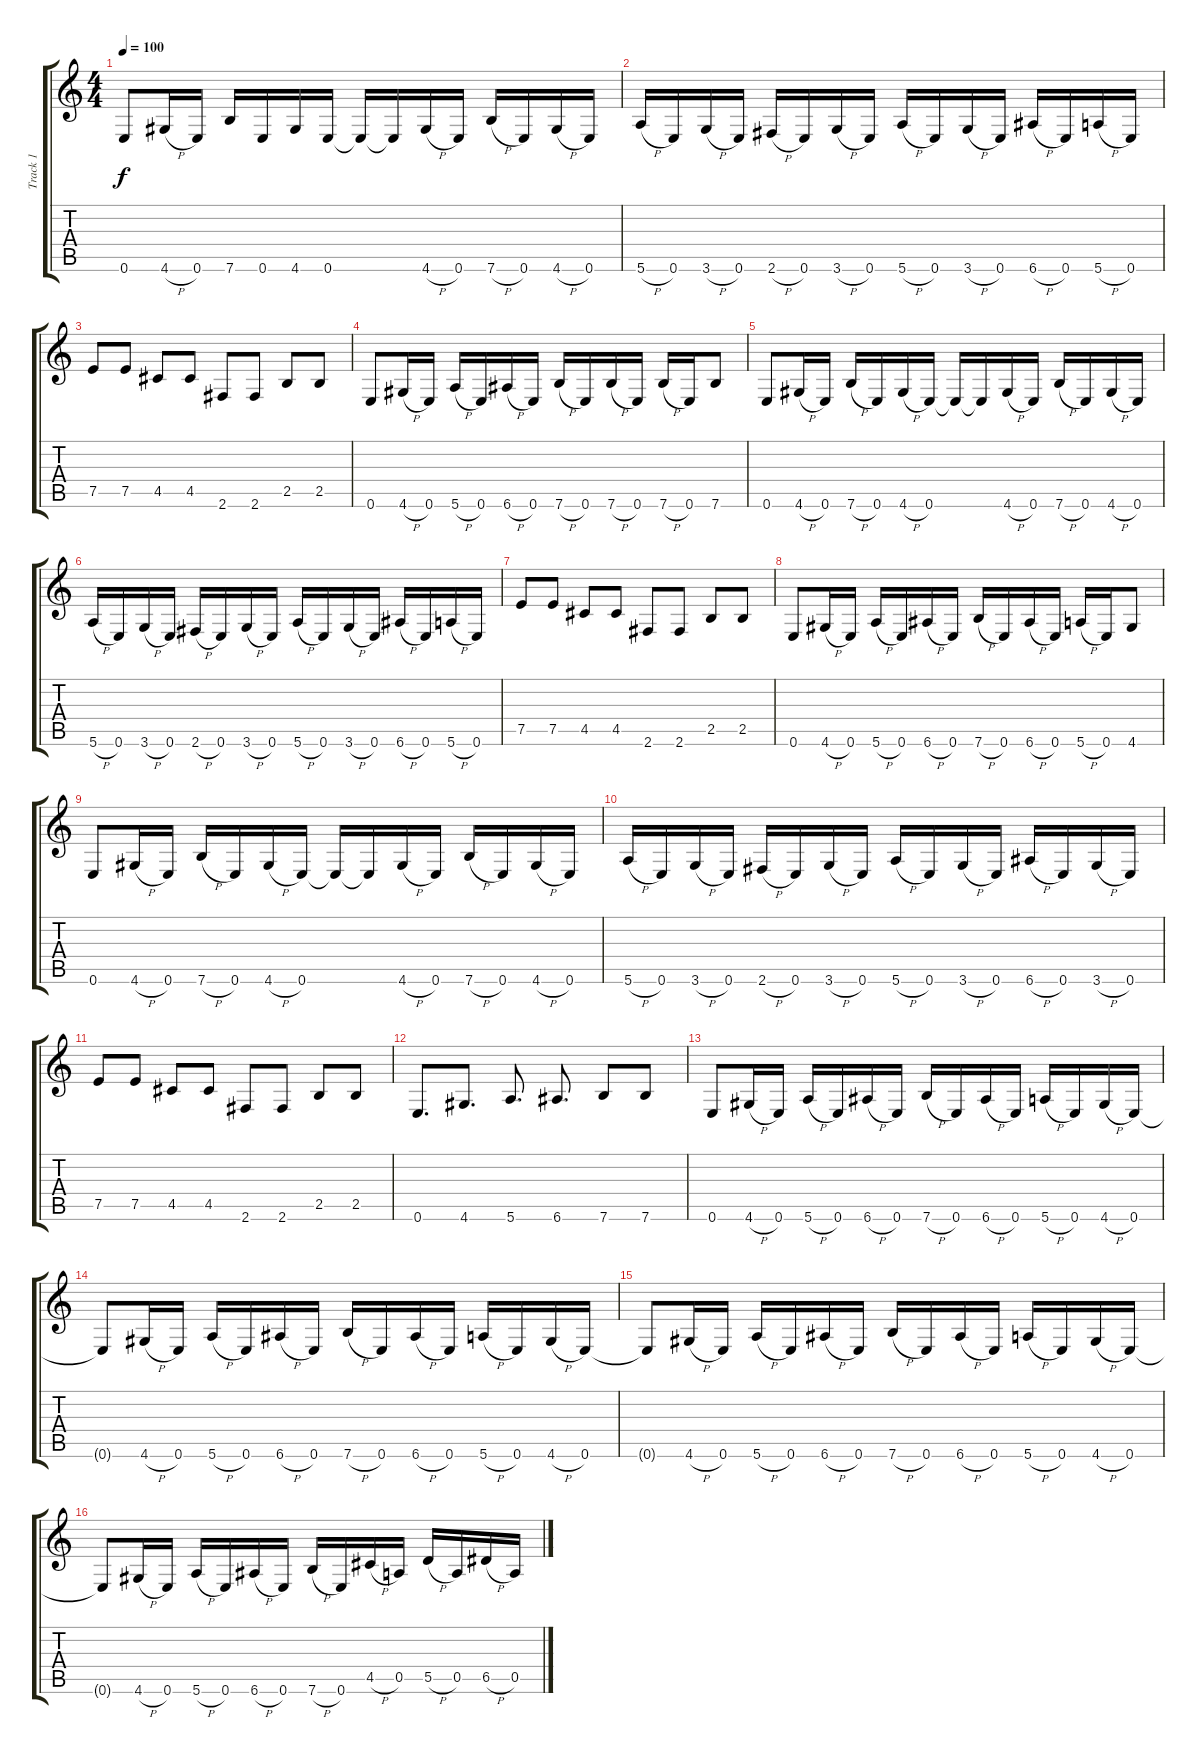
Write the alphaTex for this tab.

\track ("Track 1" "Track 1") {instrument acousticguitarsteel}
\staff {score tabs}
\tuning (E4 B3 G3 D3 A2 E2) {hide}
\ts (4 4)
\tempo 100
\clef g2
\ks c
0.6.8{dy f} 4.6{h}.16 0.6.16 7.6.16 0.6.16 4.6.16 0.6.16 0.6{t}.16 0.6{t}.16 4.6{h}.16 0.6.16 7.6{h}.16 0.6.16 4.6{h}.16 0.6.16 |
5.6{h}.16 0.6.16 3.6{h}.16 0.6.16 2.6{h}.16 0.6.16 3.6{h}.16 0.6.16 5.6{h}.16 0.6.16 3.6{h}.16 0.6.16 6.6{h}.16 0.6.16 5.6{h}.16 0.6.16 |
7.5.8 7.5.8 4.5.8 4.5.8 2.6.8 2.6.8 2.5.8 2.5.8 |
0.6.8 4.6{h}.16 0.6.16 5.6{h}.16 0.6.16 6.6{h}.16 0.6.16 7.6{h}.16 0.6.16 7.6{h}.16 0.6.16 7.6{h}.16 0.6.16 7.6.8 |
0.6.8 4.6{h}.16 0.6.16 7.6{h}.16 0.6.16 4.6{h}.16 0.6.16 0.6{t}.16 0.6{t}.16 4.6{h}.16 0.6.16 7.6{h}.16 0.6.16 4.6{h}.16 0.6.16 |
5.6{h}.16 0.6.16 3.6{h}.16 0.6.16 2.6{h}.16 0.6.16 3.6{h}.16 0.6.16 5.6{h}.16 0.6.16 3.6{h}.16 0.6.16 6.6{h}.16 0.6.16 5.6{h}.16 0.6.16 |
7.5.8 7.5.8 4.5.8 4.5.8 2.6.8 2.6.8 2.5.8 2.5.8 |
0.6.8 4.6{h}.16 0.6.16 5.6{h}.16 0.6.16 6.6{h}.16 0.6.16 7.6{h}.16 0.6.16 6.6{h}.16 0.6.16 5.6{h}.16 0.6.16 4.6.8 |
0.6.8 4.6{h}.16 0.6.16 7.6{h}.16 0.6.16 4.6{h}.16 0.6.16 0.6{t}.16 0.6{t}.16 4.6{h}.16 0.6.16 7.6{h}.16 0.6.16 4.6{h}.16 0.6.16 |
5.6{h}.16 0.6.16 3.6{h}.16 0.6.16 2.6{h}.16 0.6.16 3.6{h}.16 0.6.16 5.6{h}.16 0.6.16 3.6{h}.16 0.6.16 6.6{h}.16 0.6.16 3.6{h}.16 0.6.16 |
7.5.8 7.5.8 4.5.8 4.5.8 2.6.8 2.6.8 2.5.8 2.5.8 |
0.6.8{d} 4.6.8{d} 5.6.8{d} 6.6.8{d} 7.6.8 7.6.8 |
0.6.8 4.6{h}.16 0.6.16 5.6{h}.16 0.6.16 6.6{h}.16 0.6.16 7.6{h}.16 0.6.16 6.6{h}.16 0.6.16 5.6{h}.16 0.6.16 4.6{h}.16 0.6.16 |
0.6{t}.8 4.6{h}.16 0.6.16 5.6{h}.16 0.6.16 6.6{h}.16 0.6.16 7.6{h}.16 0.6.16 6.6{h}.16 0.6.16 5.6{h}.16 0.6.16 4.6{h}.16 0.6.16 |
0.6{t}.8 4.6{h}.16 0.6.16 5.6{h}.16 0.6.16 6.6{h}.16 0.6.16 7.6{h}.16 0.6.16 6.6{h}.16 0.6.16 5.6{h}.16 0.6.16 4.6{h}.16 0.6.16 |
0.6{t}.8 4.6{h}.16 0.6.16 5.6{h}.16 0.6.16 6.6{h}.16 0.6.16 7.6{h}.16 0.6.16 4.5{h}.16 0.5.16 5.5{h}.16 0.5.16 6.5{h}.16 0.5.16
